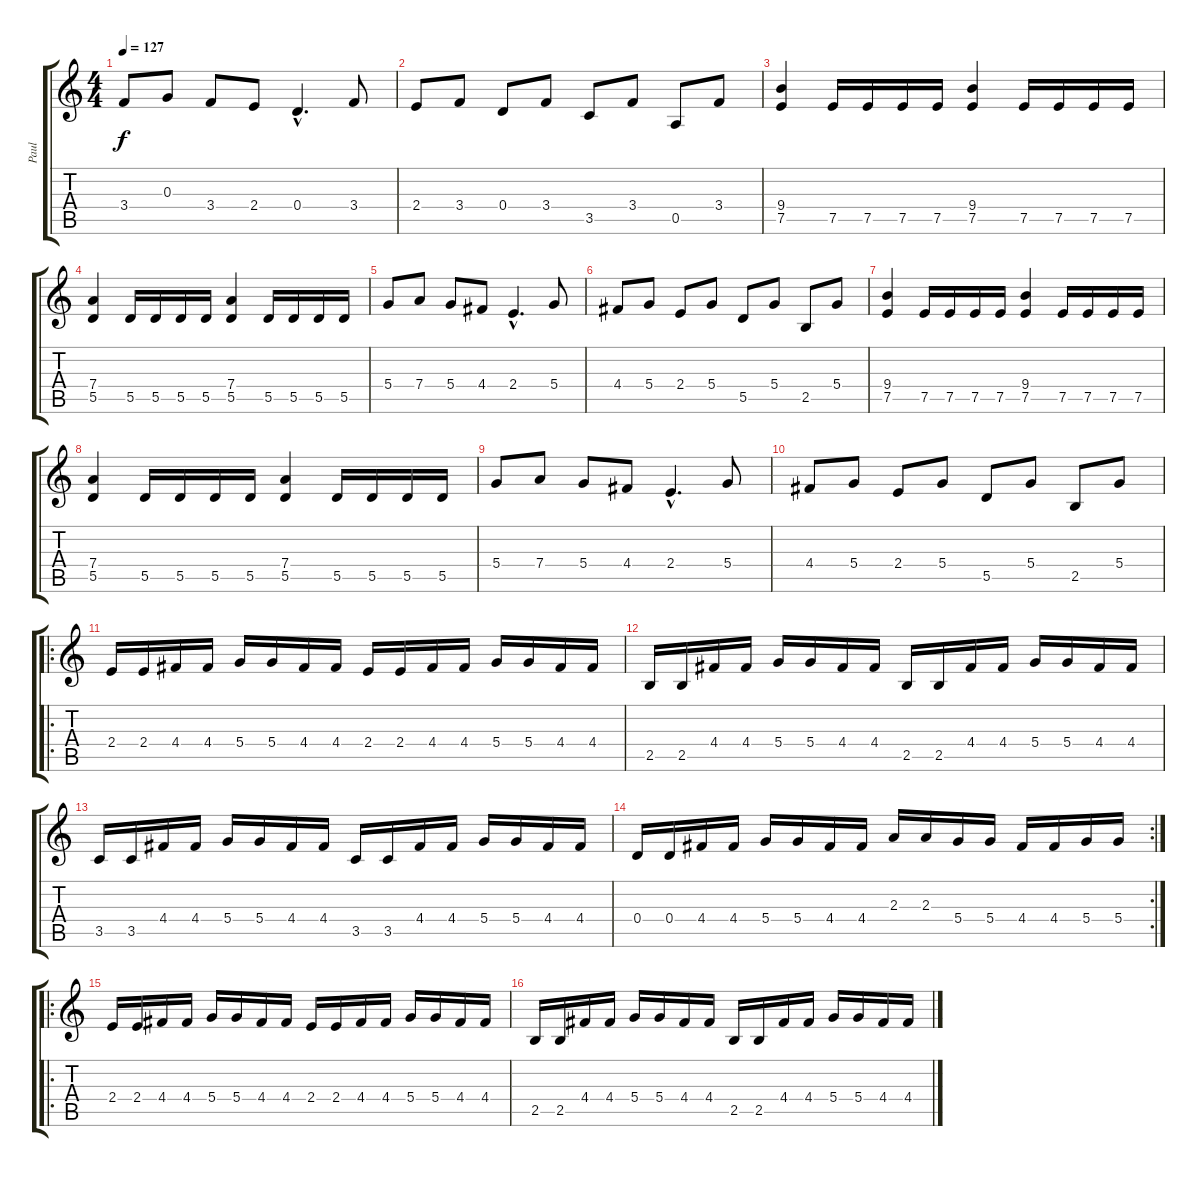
\track ("Paul" "Paul") {instrument overdrivenguitar}
\staff {score tabs}
\tuning (E4 B3 G3 D3 A2 E2) {hide}
\ts (4 4)
\tempo 127
\clef g2
\ks c
3.4.8{dy f} 0.3.8 3.4.8 2.4.8 0.4{hac}.4{d} 3.4.8 |
2.4.8 3.4.8 0.4.8 3.4.8 3.5.8 3.4.8 0.5.8 3.4.8 |
(9.4 7.5).4 7.5.16 7.5.16 7.5.16 7.5.16 (9.4 7.5).4 7.5.16 7.5.16 7.5.16 7.5.16 |
(7.4 5.5).4 5.5.16 5.5.16 5.5.16 5.5.16 (7.4 5.5).4 5.5.16 5.5.16 5.5.16 5.5.16 |
5.4.8 7.4.8 5.4.8 4.4.8 2.4{hac}.4{d} 5.4.8 |
4.4.8 5.4.8 2.4.8 5.4.8 5.5.8 5.4.8 2.5.8 5.4.8 |
(9.4 7.5).4 7.5.16 7.5.16 7.5.16 7.5.16 (9.4 7.5).4 7.5.16 7.5.16 7.5.16 7.5.16 |
(7.4 5.5).4 5.5.16 5.5.16 5.5.16 5.5.16 (7.4 5.5).4 5.5.16 5.5.16 5.5.16 5.5.16 |
5.4.8 7.4.8 5.4.8 4.4.8 2.4{hac}.4{d} 5.4.8 |
4.4.8 5.4.8 2.4.8 5.4.8 5.5.8 5.4.8 2.5.8 5.4.8 |
\ro
2.4.16 2.4.16 4.4.16 4.4.16 5.4.16 5.4.16 4.4.16 4.4.16 2.4.16 2.4.16 4.4.16 4.4.16 5.4.16 5.4.16 4.4.16 4.4.16 |
2.5.16 2.5.16 4.4.16 4.4.16 5.4.16 5.4.16 4.4.16 4.4.16 2.5.16 2.5.16 4.4.16 4.4.16 5.4.16 5.4.16 4.4.16 4.4.16 |
3.5.16 3.5.16 4.4.16 4.4.16 5.4.16 5.4.16 4.4.16 4.4.16 3.5.16 3.5.16 4.4.16 4.4.16 5.4.16 5.4.16 4.4.16 4.4.16 |
\rc 2
0.4.16 0.4.16 4.4.16 4.4.16 5.4.16 5.4.16 4.4.16 4.4.16 2.3.16 2.3.16 5.4.16 5.4.16 4.4.16 4.4.16 5.4.16 5.4.16 |
\ro
2.4.16 2.4.16 4.4.16 4.4.16 5.4.16 5.4.16 4.4.16 4.4.16 2.4.16 2.4.16 4.4.16 4.4.16 5.4.16 5.4.16 4.4.16 4.4.16 |
2.5.16 2.5.16 4.4.16 4.4.16 5.4.16 5.4.16 4.4.16 4.4.16 2.5.16 2.5.16 4.4.16 4.4.16 5.4.16 5.4.16 4.4.16 4.4.16
